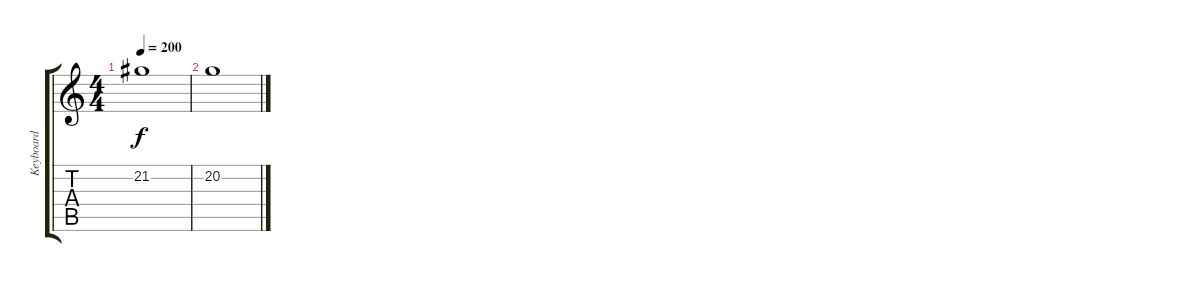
\track ("Keyboard" "Keyboard") {instrument stringensemble2}
\staff {score tabs}
\tuning (E4 B3 G3 D3 A2 E2) {hide}
\ts (4 4)
\tempo 200
\clef g2
\ks c
21.2.1{dy f} |
20.2.1
